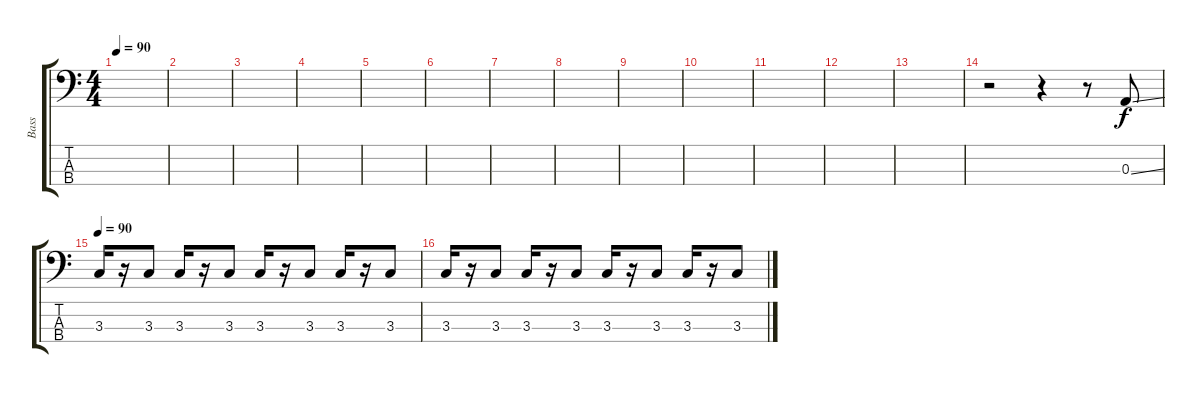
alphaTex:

\track ("Bass" "Bass") {instrument electricbassfinger}
\staff {score tabs}
\tuning (G2 D2 A1 E1) {hide}
\ts (4 4)
\tempo 90
\clef f4
\ks c
|
|
|
|
|
|
|
|
|
|
|
|
|
r.2 r.4 r.8 0.3{ss}.8 |
\tempo 90
3.3.16 r.16 3.3.8 3.3.16 r.16 3.3.8 3.3.16 r.16 3.3.8 3.3.16 r.16 3.3.8 |
3.3.16 r.16 3.3.8 3.3.16 r.16 3.3.8 3.3.16 r.16 3.3.8 3.3.16 r.16 3.3.8
